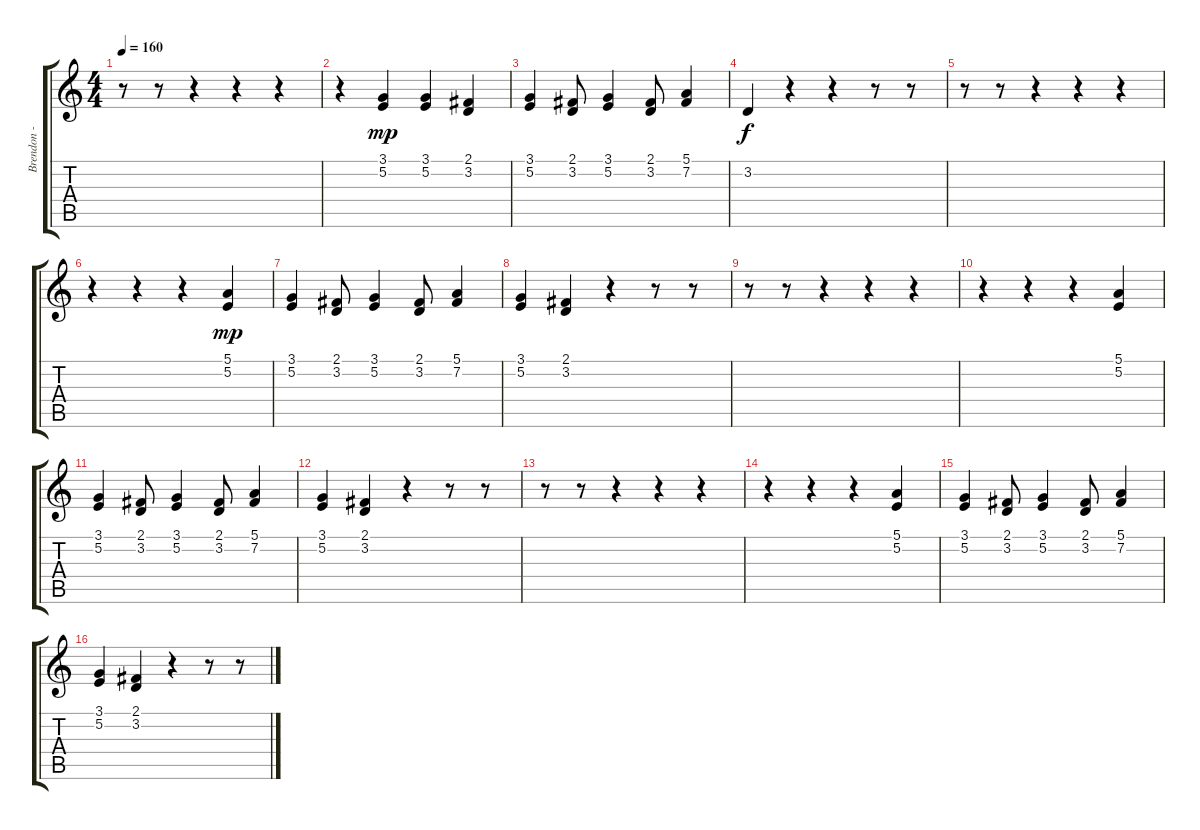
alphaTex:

\track ("Brendon - Vocals" "Brendon - ") {instrument clarinet}
\staff {score tabs}
\tuning (E4 B3 G3 D3 A2 E2) {hide}
\ts (4 4)
\tempo 160
\clef g2
\ks c
r.8{dy mp} r.8 r.4 r.4 r.4 |
r.4 (3.1 5.2).4 (3.1 5.2).4 (2.1 3.2).4 |
(3.1 5.2).4 (2.1 3.2).8 (3.1 5.2).4 (2.1 3.2).8 (5.1 7.2).4 |
3.2.4{dy f} r.4 r.4 r.8 r.8 |
r.8 r.8 r.4 r.4 r.4 |
r.4 r.4 r.4 (5.1 5.2).4{dy mp} |
(3.1 5.2).4 (2.1 3.2).8 (3.1 5.2).4 (2.1 3.2).8 (5.1 7.2).4 |
(3.1 5.2).4 (2.1 3.2).4 r.4 r.8 r.8 |
r.8 r.8 r.4 r.4 r.4 |
r.4 r.4 r.4 (5.1 5.2).4 |
(3.1 5.2).4 (2.1 3.2).8 (3.1 5.2).4 (2.1 3.2).8 (5.1 7.2).4 |
(3.1 5.2).4 (2.1 3.2).4 r.4 r.8 r.8 |
r.8 r.8 r.4 r.4 r.4 |
r.4 r.4 r.4 (5.1 5.2).4 |
(3.1 5.2).4 (2.1 3.2).8 (3.1 5.2).4 (2.1 3.2).8 (5.1 7.2).4 |
(3.1 5.2).4 (2.1 3.2).4 r.4 r.8 r.8
